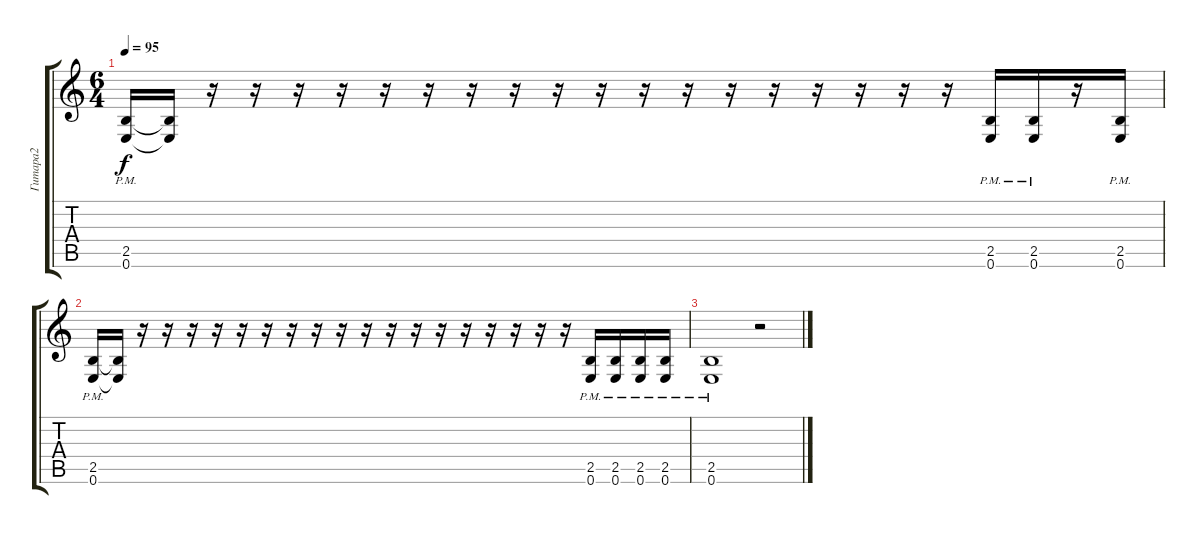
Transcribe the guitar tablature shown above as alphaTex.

\track ("Гитара2" "Гитара2") {instrument distortionguitar}
\staff {score tabs}
\tuning (E4 B3 G3 D3 A2 E2) {hide}
\ts (6 4)
\tempo 95
\clef g2
\ks c
(2.5{pm} 0.6{pm}).16{dy f} (2.5{t} 0.6{t}).16 r.16 r.16 r.16 r.16 r.16 r.16 r.16 r.16 r.16 r.16 r.16 r.16 r.16 r.16 r.16 r.16 r.16 r.16 (2.5{pm} 0.6{pm}).16 (2.5{pm} 0.6{pm}).16 r.16 (2.5{pm} 0.6{pm}).16 |
(2.5{pm} 0.6{pm}).16 (2.5{t} 0.6{t}).16 r.16 r.16 r.16 r.16 r.16 r.16 r.16 r.16 r.16 r.16 r.16 r.16 r.16 r.16 r.16 r.16 r.16 r.16 (2.5{pm} 0.6{pm}).16 (2.5{pm} 0.6{pm}).16 (2.5{pm} 0.6{pm}).16 (2.5{pm} 0.6{pm}).16 |
(2.5{pm} 0.6).1 r.2
